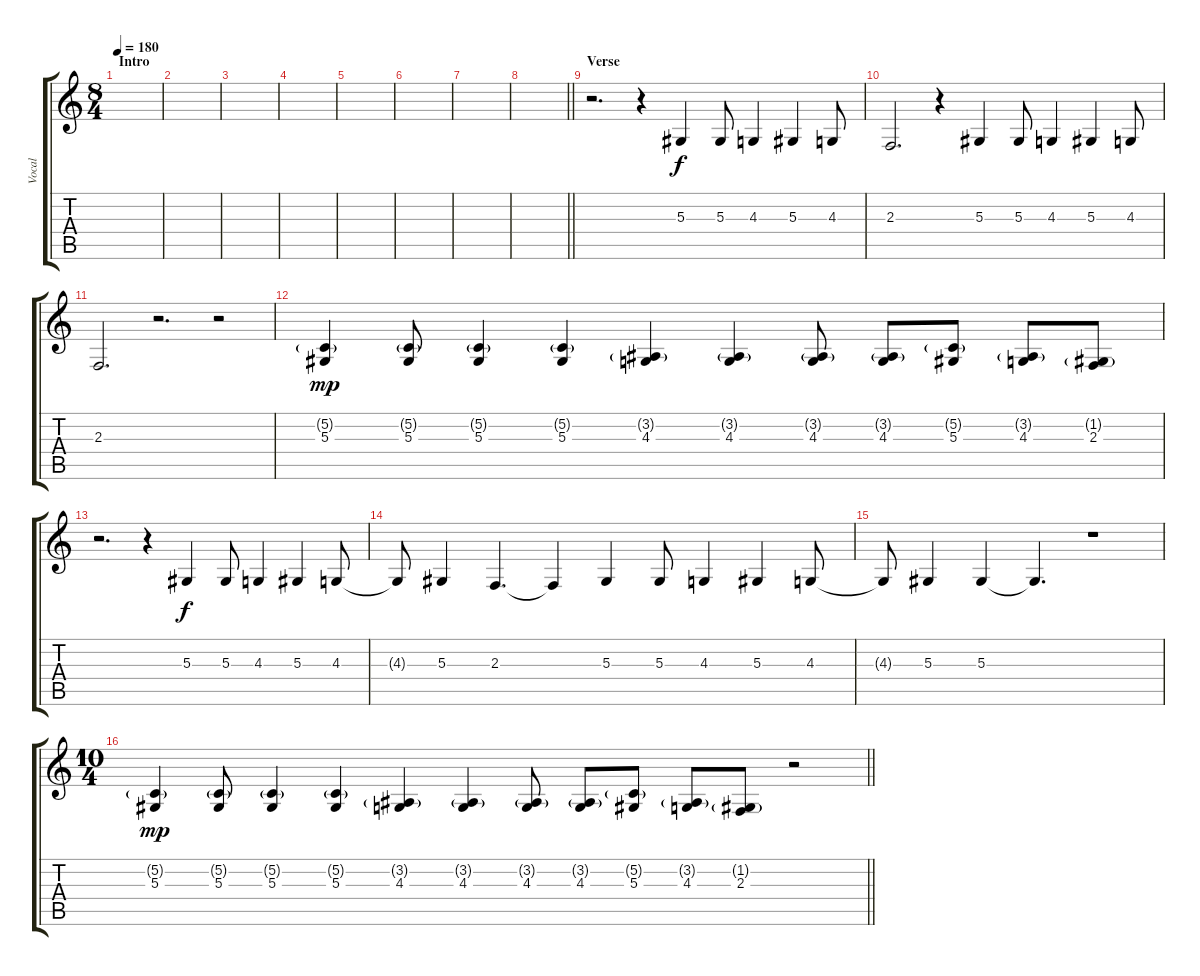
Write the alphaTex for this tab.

\track ("Vocal" "Vocal") {instrument cello}
\staff {score tabs}
\tuning (C4 G3 Eb3 Bb2 F2 C2) {hide}
\ts (8 4)
\section ("" "Intro")
\tempo 180
\clef g2
\ks c
|
|
|
|
|
|
|
\barLineRight lightlight
|
\section ("" "Verse")
r.2{d} r.4 5.3.4 5.3.8 4.3.4 5.3.4 4.3.8 |
2.3.2{d} r.4 5.3.4 5.3.8 4.3.4 5.3.4 4.3.8 |
2.3.2{d} r.2{d} r.2 |
(5.2{g} 5.3).4{dy mp} (5.2{g} 5.3).8 (5.2{g} 5.3).4 (5.2{g} 5.3).4 (3.2{g} 4.3).4 (3.2{g} 4.3).4 (3.2{g} 4.3).8 (3.2{g} 4.3).8 (5.2{g} 5.3).8 (3.2{g} 4.3).8 (1.2{g} 2.3).8 |
r.2{d} r.4 5.3.4{dy f} 5.3.8 4.3.4 5.3.4 4.3.8 |
4.3{t}.8 5.3.4 2.3.4{d} 2.3{t}.4 5.3.4 5.3.8 4.3.4 5.3.4 4.3.8 |
4.3{t}.8 5.3.4 5.3.4 5.3{t}.4{d} r.1 |
\ts (10 4)
\barLineRight lightlight
(5.2{g} 5.3).4{dy mp} (5.2{g} 5.3).8 (5.2{g} 5.3).4 (5.2{g} 5.3).4 (3.2{g} 4.3).4 (3.2{g} 4.3).4 (3.2{g} 4.3).8 (3.2{g} 4.3).8 (5.2{g} 5.3).8 (3.2{g} 4.3).8 (1.2{g} 2.3).8 r.2
